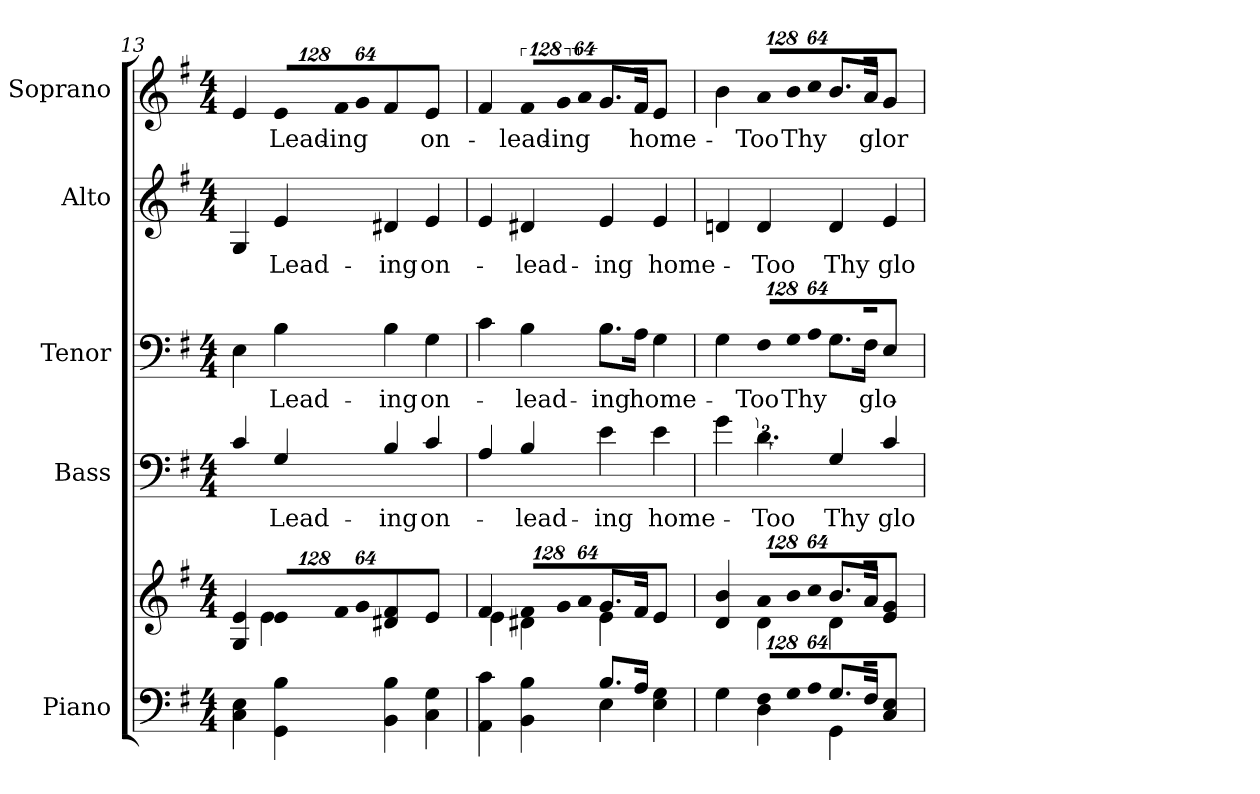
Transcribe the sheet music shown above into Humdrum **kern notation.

**kern	**kern	**kern	**text	**kern	**text	**kern	**text	**kern	**text
*part5	*part5	*part4	*part4	*part3	*part3	*part2	*part2	*part1	*part1
*staff6	*staff5	*staff4	*staff4	*staff3	*staff3	*staff2	*staff2	*staff1	*staff1
*I"Piano	*	*I"Bass	*	*I"Tenor	*	*I"Alto	*	*I"Soprano	*
*I'Pno.	*	*I'B.	*	*I'T.	*	*I'A.	*	*I'S.	*
!!LO:PB:g=z
*clefF4	*clefG2	*clefF4	*	*clefF4	*	*clefG2	*	*clefG2	*
*	*	*ITrd7c12	*	*	*	*	*	*	*
*k[f#]	*k[f#]	*k[f#]	*	*k[f#]	*	*k[f#]	*	*k[f#]	*
*G:	*G:	*G:	*	*G:	*	*G:	*	*G:	*
*M4/4	*M4/4	*M4/4	*	*M4/4	*	*M4/4	*	*M4/4	*
=13	=13	=13	=13	=13	=13	=13	=13	=13	=13
*	*^	*	*	*	*	*	*	*	*
4Ci\ 4Ei	4Gi/ 4ei	4ryy	4Ci/	.	4Ei\	.	4Gi/	.	4ei/	.
*	*Xbrackettup	*	*	*	*	*	*	*	*	*
!	!LO:N:vis=8	!	!	!	!	!	!	!	!	!
!	!	!	!	!LO:LY:b:color=#000000	!	!	!	!	!	!
!	!	!	!	!	!	!LO:LY:b:color=#000000	!	!	!	!
!	!	!	!	!	!	!	!	!LO:LY:b:color=#000000	!	!
*	*	*	*	*	*	*	*	*	*Xbrackettup	*
!	!	!	!	!	!	!	!	!	!LO:N:vis=8	!
!	!	!	!	!	!	!	!	!	!	!LO:LY:b:color=#000000
4GGi\ 4Bi	1024%85ei/L	4ei\	4GGi/	Lead-	4Bi\	Lead-	4ei/	Lead-	1024%85ei/L	Lead-
!	!LO:N:vis=8	!	!	!	!	!	!	!	!LO:N:vis=8	!
!	!	!	!	!	!	!	!	!	!	!LO:LY:b:color=#000000
.	1024%85f#i/	.	.	.	.	.	.	.	1024%85f#i/	-ing
!	!LO:N:vis=8	!	!	!	!	!	!	!	!LO:N:vis=8	!
.	512%43gi/J	.	.	.	.	.	.	.	512%43gi/J	.
!	!	!	!	!LO:LY:b:color=#000000	!	!	!	!	!	!
!	!	!	!	!	!	!LO:LY:b:color=#000000	!	!	!	!
!	!	!	!	!	!	!	!	!LO:LY:b:color=#000000	!	!
4BBi\ 4Bi	4d#Xi/ 4f#i	2ryy	4BBi/	-ing	4Bi\	-ing	4d#Xi/	-ing	4f#i/	.
!	!	!	!	!LO:LY:b:color=#000000	!	!	!	!	!	!
!	!	!	!	!	!	!LO:LY:b:color=#000000	!	!	!	!
!	!	!	!	!	!	!	!	!LO:LY:b:color=#000000	!	!
!	!	!	!	!	!	!	!	!	!	!LO:LY:b:color=#000000
4Ci\ 4Gi	4ei/	.	4Ci/	on-	4Gi\	on-	4ei/	on-	4ei/	on-
=14	=14	=14	=14	=14	=14	=14	=14	=14	=14	=14
*^	*	*	*	*	*	*	*	*	*	*
4AAi\ 4ci	2ryy	4f#i/	4ei\	4AAi/	.	4ci\	.	4ei/	.	4f#i/	.
!	!	!LO:N:vis=8	!	!	!	!	!	!	!	!	!
!	!	!	!	!	!LO:LY:b:color=#000000	!	!	!	!	!	!
!	!	!	!	!	!	!	!LO:LY:b:color=#000000	!	!	!	!
!	!	!	!	!	!	!	!	!	!LO:LY:b:color=#000000	!	!
*	*	*	*	*	*	*	*	*	*	*brackettup	*
!	!	!	!	!	!	!	!	!	!	!LO:N:vis=8	!
!	!	!	!	!	!	!	!	!	!	!	!LO:LY:b:color=#000000
4BBi\ 4Bi	.	1024%85f#i/L	4d#Xi\	4BBi/	-lead-	4Bi\	-lead-	4d#Xi/	-lead-	1024%85f#i\L	-lead-
!	!	!LO:N:vis=8	!	!	!	!	!	!	!	!LO:N:vis=8	!
!	!	!	!	!	!	!	!	!	!	!	!LO:LY:b:color=#000000
.	.	1024%85gi/	.	.	.	.	.	.	.	1024%85gi\	-ing
!	!	!LO:N:vis=8	!	!	!	!	!	!	!	!LO:N:vis=8	!
.	.	512%43ai/J	.	.	.	.	.	.	.	512%43ai\J	.
!	!	!	!	!	!LO:LY:b:color=#000000	!	!	!	!	!	!
!	!	!	!	!	!	!	!LO:LY:b:color=#000000	!	!	!	!
!	!	!	!	!	!	!	!	!	!LO:LY:b:color=#000000	!	!
8.Bi/L	4Ei\	8.gi/L	4ei\	4Ei\	-ing	8.Bi\L	-ing	4ei/	-ing	8.gi/L	.
!	!	!	!	!	!	!	!LO:LY:b:color=#000000	!	!	!	!
!	!	!	!	!	!	!	!	!	!	!	!LO:LY:b:color=#000000
16Ai/Jk	.	16f#i/Jk	.	.	.	16Ai\Jk	home-	.	.	16f#i/Jk	home-
!	!	!	!	!	!LO:LY:b:color=#000000	!	!	!	!	!	!
!	!	!	!	!	!	!	!	!	!LO:LY:b:color=#000000	!	!
4Ei\ 4Gi	4ryy	4ei/	4ryy	4Ei\	home-	4Gi\	.	4ei/	home-	4ei/	.
=15	=15	=15	=15	=15	=15	=15	=15	=15	=15	=15	=15
4Gi\	4ryy	4di/ 4bi	4ryy	4Gi\	.	4Gi\	.	4dni/	.	4bi\	.
*Xbrackettup	*	*	*	*	*	*	*	*	*	*	*
!LO:N:vis=8	!	!LO:N:vis=8	!	!	!	!	!	!	!	!	!
!	!	!	!	!	!LO:LY:b:color=#000000	!	!	!	!	!	!
*	*	*	*	*	*	*Xbrackettup	*	*	*	*	*
!	!	!	!	!	!	!LO:N:vis=8	!	!	!	!	!
!	!	!	!	!	!	!	!LO:LY:b:color=#000000	!	!	!	!
!	!	!	!	!	!	!	!	!	!LO:LY:b:color=#000000	!	!
*	*	*	*	*	*	*	*	*	*	*Xbrackettup	*
!	!	!	!	!	!	!	!	!	!	!LO:N:vis=8	!
!	!	!	!	!	!	!	!	!	!	!	!LO:LY:b:color=#000000
1024%85F#i/L	4Di\	1024%85ai/L	4di\	6.Di\	-Too	1024%85F#i/L	-Too	4di/	-Too	1024%85ai\L	-Too
!LO:N:vis=8	!	!LO:N:vis=8	!	!	!	!LO:N:vis=8	!	!	!	!	!
!	!	!	!	!	!	!	!LO:LY:b:color=#000000	!	!	!LO:N:vis=8	!
!	!	!	!	!	!	!	!	!	!	!	!LO:LY:b:color=#000000
1024%85Gi/	.	1024%85bi/	.	.	.	1024%85Gi/	Thy	.	.	1024%85bi\	Thy
!LO:N:vis=8	!	!LO:N:vis=8	!	!	!	!LO:N:vis=8	!	!	!	!LO:N:vis=8	!
512%43Ai/J	.	512%43cci/J	.	.	.	512%43Ai/J	.	.	.	512%43cci\J	.
!	!	!	!	!	!LO:LY:b:color=#000000	!	!	!	!	!	!
!	!	!	!	!	!	!	!	!	!LO:LY:b:color=#000000	!	!
8.Gi/L	4GGi\	8.bi/L	4di\	4GGi/	Thy	8.Gi\L	.	4di/	Thy	8.bi/L	.
!	!	!	!	!	!	!	!LO:LY:b:color=#000000	!	!	!	!
!	!	!	!	!	!	!	!	!	!	!	!LO:LY:b:color=#000000
16F#i/Jk	.	16ai/Jk	.	.	.	16F#i\Jk	glo-	.	.	16ai/Jk	glor-
!	!	!	!	!	!LO:LY:b:color=#000000	!	!	!	!	!	!
!	!	!	!	!	!	!	!	!	!LO:LY:b:color=#000000	!	!
4Ci\ 4Ei	4ryy	4ei/ 4gi	4ryy	4Ci/	glo-	4Ei\	.	4ei/	glo-	4gi/	.
*v	*v	*	*	*	*	*	*	*	*	*	*
*	*v	*v	*	*	*	*	*	*	*	*
=	=	=	=	=	=	=	=	=	=
*-	*-	*-	*-	*-	*-	*-	*-	*-	*-
